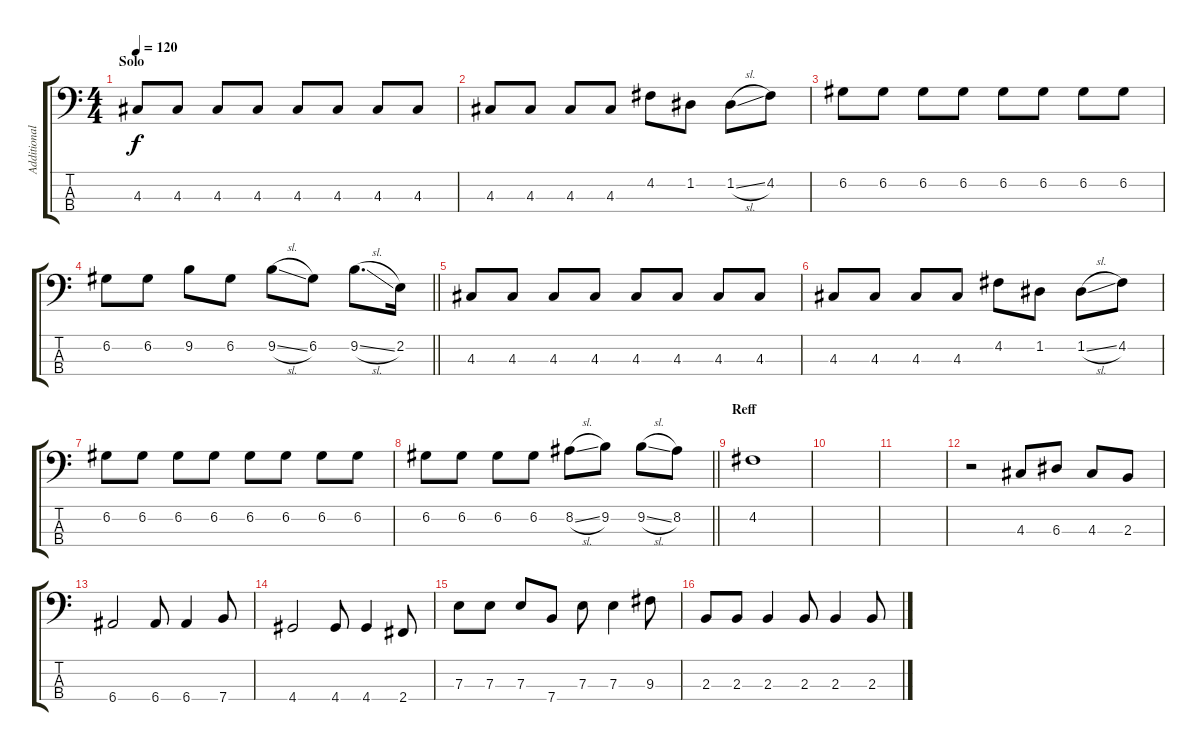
\track ("Additional Bass" "Additional") {instrument electricbassfinger}
\staff {score tabs}
\tuning (G2 D2 A1 E1) {hide}
\ts (4 4)
\section ("" "Solo")
\tempo 120
\clef f4
\ks c
4.3.8{dy f} 4.3.8 4.3.8 4.3.8 4.3.8 4.3.8 4.3.8 4.3.8 |
4.3.8 4.3.8 4.3.8 4.3.8 4.2.8 1.2.8 1.2{sl}.8 4.2.8 |
6.2.8 6.2.8 6.2.8 6.2.8 6.2.8 6.2.8 6.2.8 6.2.8 |
\barLineRight lightlight
6.2.8 6.2.8 9.2.8 6.2.8 9.2{sl}.8 6.2.8 9.2{sl}.8{d} 2.2.16 |
4.3.8 4.3.8 4.3.8 4.3.8 4.3.8 4.3.8 4.3.8 4.3.8 |
4.3.8 4.3.8 4.3.8 4.3.8 4.2.8 1.2.8 1.2{sl}.8 4.2.8 |
6.2.8 6.2.8 6.2.8 6.2.8 6.2.8 6.2.8 6.2.8 6.2.8 |
\barLineRight lightlight
6.2.8 6.2.8 6.2.8 6.2.8 8.2{sl}.8 9.2.8 9.2{sl}.8 8.2.8 |
\section ("" "Reff")
4.2.1 |
|
|
r.2 4.3.8 6.3.8 4.3.8 2.3.8 |
6.4.2 6.4.8 6.4.4 7.4.8 |
4.4.2 4.4.8 4.4.4 2.4.8 |
7.3.8 7.3.8 7.3.8 7.4.8 7.3.8 7.3.4 9.3.8 |
2.3.8 2.3.8 2.3.4 2.3.8 2.3.4 2.3.8
